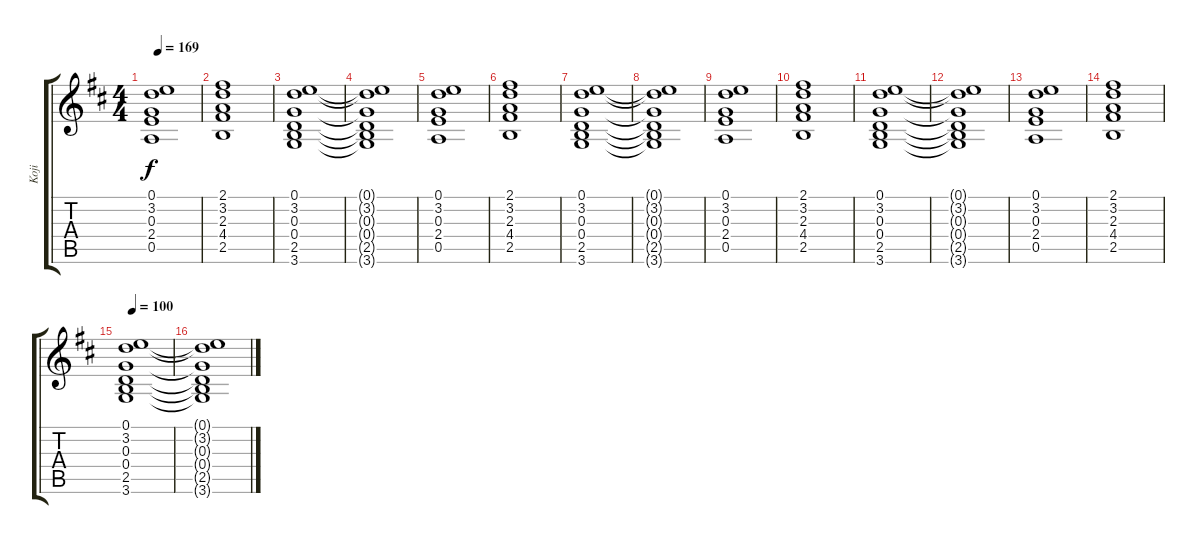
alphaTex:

\track ("Koji" "Koji") {instrument distortionguitar}
\staff {score tabs}
\tuning (E4 B3 G3 D3 A2 E2) {hide}
\ts (4 4)
\tempo 169
\clef g2
\ks d
(0.1 3.2 0.3 2.4 0.5).1{dy f} |
(2.1 3.2 2.3 4.4 2.5).1 |
(0.1 3.2 0.3 0.4 2.5 3.6).1 |
(0.1{t} 3.2{t} 0.3{t} 0.4{t} 2.5{t} 3.6{t}).1 |
(0.1 3.2 0.3 2.4 0.5).1 |
(2.1 3.2 2.3 4.4 2.5).1 |
(0.1 3.2 0.3 0.4 2.5 3.6).1 |
(0.1{t} 3.2{t} 0.3{t} 0.4{t} 2.5{t} 3.6{t}).1 |
(0.1 3.2 0.3 2.4 0.5).1 |
(2.1 3.2 2.3 4.4 2.5).1 |
(0.1 3.2 0.3 0.4 2.5 3.6).1 |
(0.1{t} 3.2{t} 0.3{t} 0.4{t} 2.5{t} 3.6{t}).1 |
(0.1 3.2 0.3 2.4 0.5).1 |
(2.1 3.2 2.3 4.4 2.5).1 |
\tempo 100
(0.1 3.2 0.3 0.4 2.5 3.6).1 |
(0.1{t} 3.2{t} 0.3{t} 0.4{t} 2.5{t} 3.6{t}).1
